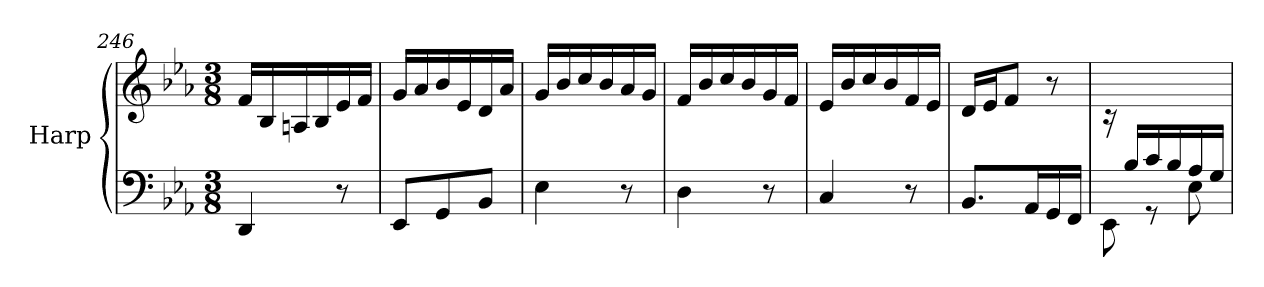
**kern	**kern
*part1	*part1
*staff2	*staff1
*I"Harp	*
*I'Hp	*
*clefF4	*clefG2
*k[b-e-a-]	*k[b-e-a-]
*M3/8	*M3/8
=246	=246
4DD/	16f/LL
.	16B-/
.	16An/
.	16B-/
8r	16e-/
.	16f/JJ
=247	=247
8EE-/L	16g/LL
.	16a-/
8GG/	16b-/
.	16e-/
8BB-/J	16d/
.	16a-/JJ
=248	=248
4E-\	16g/LL
.	16b-/
.	16cc/
.	16b-/
8r	16a-/
.	16g/JJ
=249	=249
4D\	16f/LL
.	16b-/
.	16cc/
.	16b-/
8r	16g/
.	16f/JJ
!!LO:PB:g=z
=250	=250
4C/	16e-/LL
.	16b-/
.	16cc/
.	16b-/
8r	16f/
.	16e-/JJ
=251	=251
8.BB-/L	16d/LL
.	16e-/J
.	8f/J
16AA-/L	.
16GG/	8r
16FF/JJ	.
=252	=252
*^	*
16ryy	8EE-\	16rc
16B-/LL	.	4ryy
16c/	8rGG	.
16B-/	.	.
16A-/	8E-\	.
16G/JJ	.	16ryy
*v	*v	*
=	=
*-	*-
